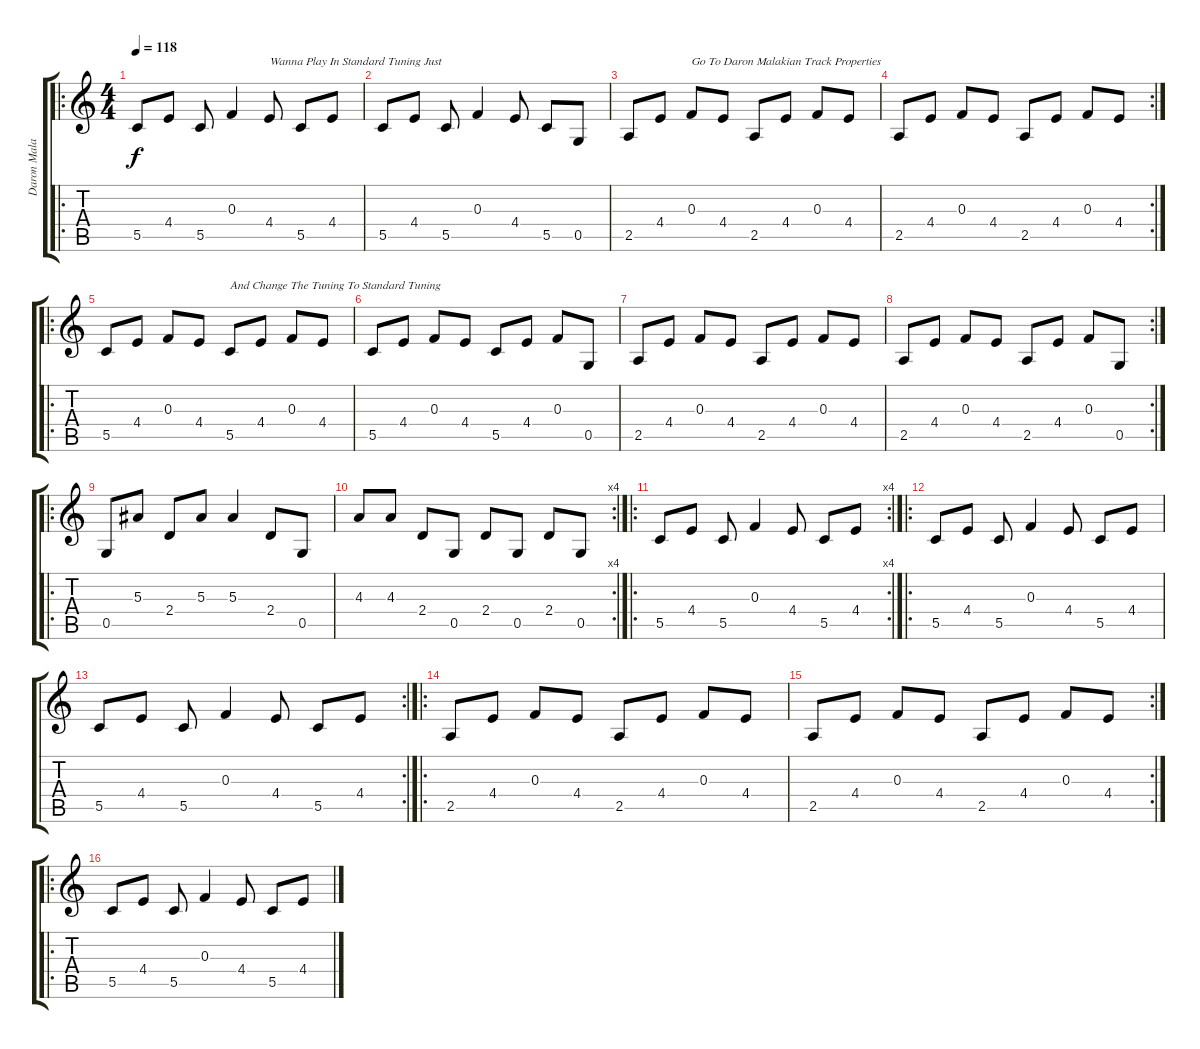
\track ("Daron Malakian" "Daron Mala") {instrument electricguitarclean}
\staff {score tabs}
\tuning (D4 A3 F3 C3 G2 C2) {hide}
\ro
\ts (4 4)
\tempo 118
\clef g2
\ks c
5.5.8{dy f instrument electricguitarclean} 4.4.8 5.5.8 0.3.4 4.4.8{txt "Wanna Play In Standard Tuning Just"} 5.5.8 4.4.8 |
5.5.8 4.4.8 5.5.8 0.3.4 4.4.8 5.5.8 0.5.8 |
2.5.8 4.4.8 0.3.8{txt "Go To Daron Malakian Track Properties"} 4.4.8 2.5.8 4.4.8 0.3.8 4.4.8 |
\rc 2
2.5.8 4.4.8 0.3.8 4.4.8 2.5.8 4.4.8 0.3.8 4.4.8 |
\ro
5.5.8 4.4.8 0.3.8 4.4.8 5.5.8{txt "And Change The Tuning To Standard Tuning"} 4.4.8 0.3.8 4.4.8 |
5.5.8 4.4.8 0.3.8 4.4.8 5.5.8 4.4.8 0.3.8 0.5.8 |
2.5.8 4.4.8 0.3.8 4.4.8 2.5.8 4.4.8 0.3.8 4.4.8 |
\rc 2
2.5.8 4.4.8 0.3.8 4.4.8 2.5.8 4.4.8 0.3.8 0.5.8 |
\ro
0.5.8 5.3.8 2.4.8 5.3.8 5.3.4 2.4.8 0.5.8 |
\rc 4
4.3.8 4.3.8 2.4.8 0.5.8 2.4.8 0.5.8 2.4.8 0.5.8 |
\ro
\rc 4
5.5.8 4.4.8 5.5.8 0.3.4 4.4.8 5.5.8 4.4.8 |
\ro
5.5.8 4.4.8 5.5.8 0.3.4 4.4.8 5.5.8 4.4.8 |
\rc 2
5.5.8 4.4.8 5.5.8 0.3.4 4.4.8 5.5.8 4.4.8 |
\ro
2.5.8 4.4.8 0.3.8 4.4.8 2.5.8 4.4.8 0.3.8 4.4.8 |
\rc 2
2.5.8 4.4.8 0.3.8 4.4.8 2.5.8 4.4.8 0.3.8 4.4.8 |
\ro
5.5.8 4.4.8 5.5.8 0.3.4 4.4.8 5.5.8 4.4.8
